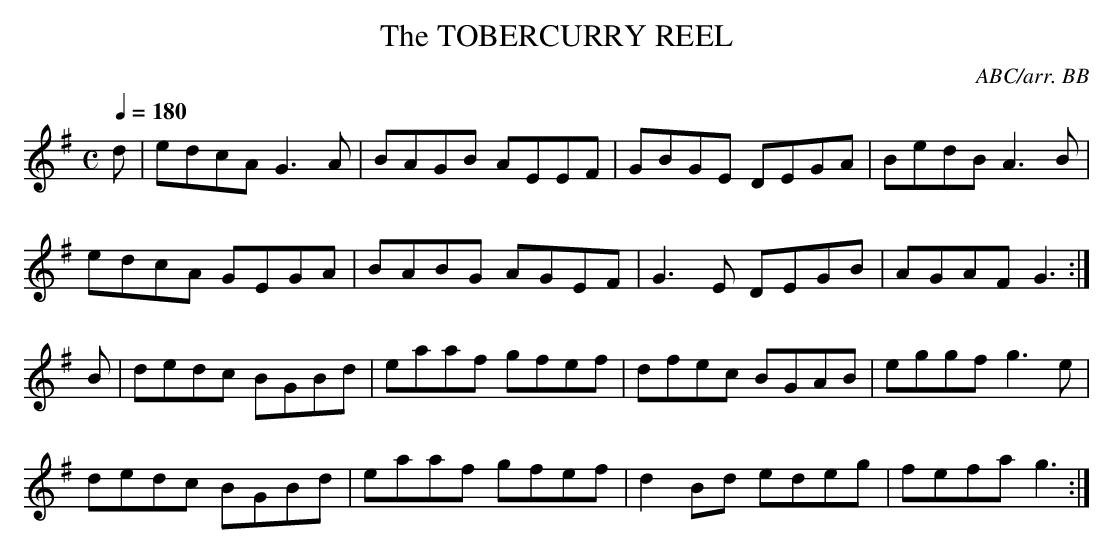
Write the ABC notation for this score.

X:1
T:TOBERCURRY REEL, The
C:ABC/arr. BB
Q:1/4=180
L:1/8
M:C
K:G
d|edcA G3A|BAGB AEEF|GBGE DEGA|BedB A3B|
edcA GEGA|BABG AGEF|G3E DEGB|AGAF G3 :|
B|dedc BGBd|eaaf gfef|dfec BGAB|eggf g3e|
dedc BGBd|eaaf gfef|d2Bd edeg|fefa g3 :|
